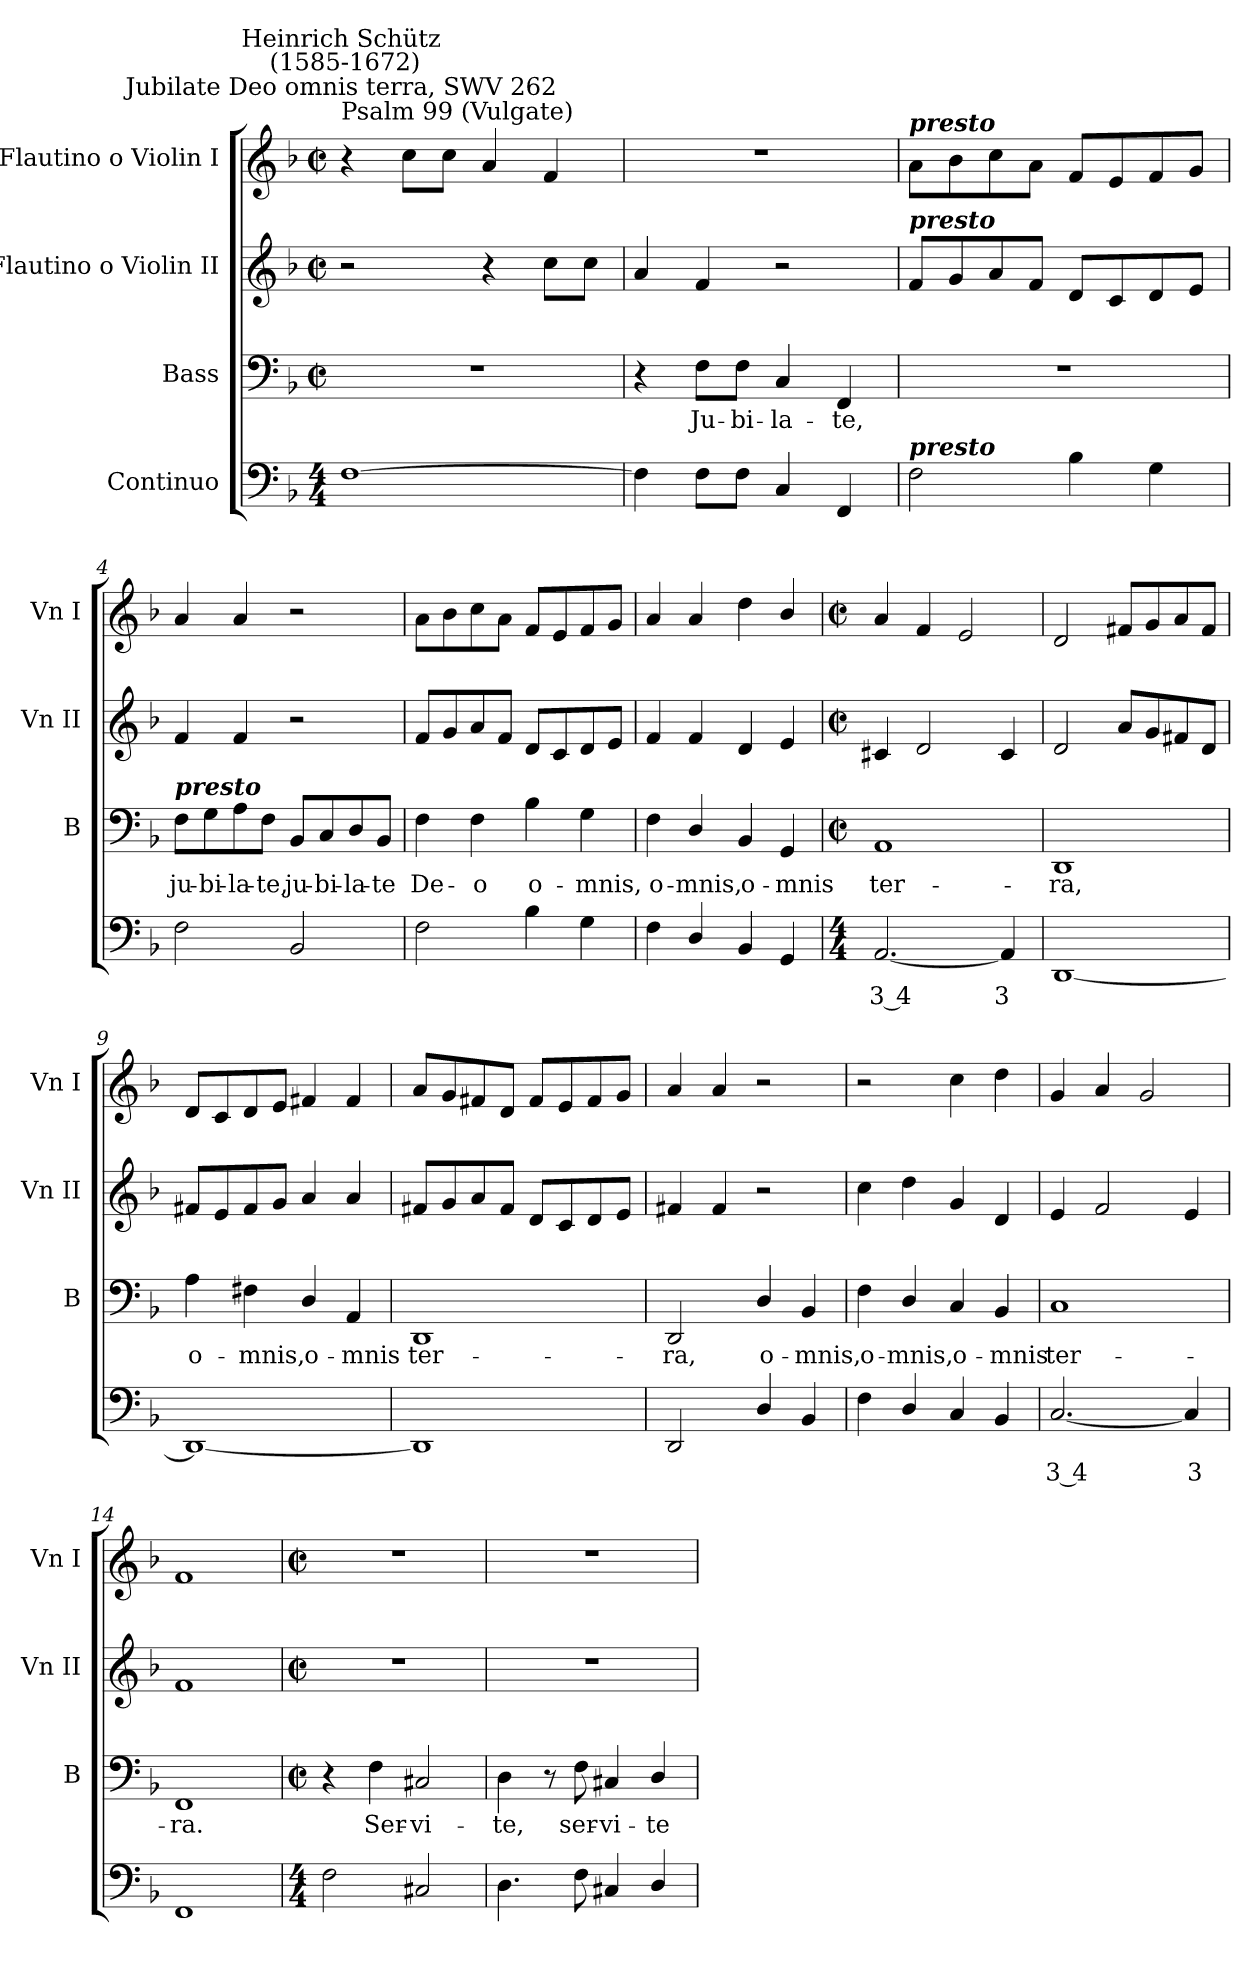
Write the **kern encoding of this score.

**kern	**text	**kern	**text	**kern	**kern
*part4	*part4	*part3	*part3	*part2	*part1
*staff4	*staff4	*staff3	*staff3	*staff2	*staff1
*I"Continuo	*	*I"Bass	*	*I"Flautino o Violin II	*I"Flautino o Violin I
*	*	*I'B	*	*I'Vn II	*I'Vn I
*clefF4	*	*clefF4	*	*clefG2	*clefG2
*k[b-]	*	*k[b-]	*	*k[b-]	*k[b-]
*F:	*	*F:	*	*F:	*F:
*M4/4	*	*M2/2	*	*M2/2	*M2/2
*	*	*met(c|)	*	*met(c|)	*met(c|)
=1	=1	=1	=1	=1	=1
!	!	!	!	!	!LO:TX:a:t=Psalm 99 (Vulgate)
!	!	!	!	!	!LO:TX:a:cj:t=Jubilate Deo omnis terra, SWV 262
!	!	!	!	!	!LO:TX:a:cj:t=Heinrich Schütz\n (1585-1672)
[1F	.	1r	.	2r	4r
.	.	.	.	.	8ccL
.	.	.	.	.	8ccJ
.	.	.	.	4r	4a
.	.	.	.	8ccL	4f
.	.	.	.	8ccJ	.
=2	=2	=2	=2	=2	=2
4F]	.	4r	.	4a	1r
!	!	!	!LO:LY:b	!	!
8FL	.	8F\L	Ju-	4f	.
!	!	!	!LO:LY:b	!	!
8FJ	.	8F\J	-bi-	.	.
!	!	!	!LO:LY:b	!	!
4C	.	4C	-la-	2r	.
!	!	!	!LO:LY:b	!	!
4FF	.	4FF	-te,	.	.
=3	=3	=3	=3	=3	=3
!	!	!	!	!	!LO:TX:a:Bi:t=presto
!	!	!	!	!LO:TX:a:Bi:t=presto	!
!LO:TX:a:Bi:t=presto	!	!	!	!	!
2F	.	1r	.	8fL	8aL
.	.	.	.	8g	8b-
.	.	.	.	8a	8cc
.	.	.	.	8fJ	8aJ
4B-	.	.	.	8dL	8fL
.	.	.	.	8c	8e
4G	.	.	.	8d	8f
.	.	.	.	8eJ	8gJ
=4	=4	=4	=4	=4	=4
!	!	!LO:TX:a:Bi:t=presto	!	!	!
!	!	!	!LO:LY:b	!	!
2F	.	8F\L	ju-	4f	4a
!	!	!	!LO:LY:b	!	!
.	.	8G\	-bi-	.	.
!	!	!	!LO:LY:b	!	!
.	.	8A\	-la-	4f	4a
!	!	!	!LO:LY:b	!	!
.	.	8F\J	-te,	.	.
!	!	!	!LO:LY:b	!	!
2BB-	.	8BB-/L	ju-	2r	2r
!	!	!	!LO:LY:b	!	!
.	.	8C/	-bi-	.	.
!	!	!	!LO:LY:b	!	!
.	.	8D/	-la-	.	.
!	!	!	!LO:LY:b	!	!
.	.	8BB-/J	-te	.	.
=5	=5	=5	=5	=5	=5
!	!	!	!LO:LY:b	!	!
2F	.	4F	De-	8fL	8aL
.	.	.	.	8g	8b-
!	!	!	!LO:LY:b	!	!
.	.	4F	-o	8a	8cc
.	.	.	.	8fJ	8aJ
!	!	!	!LO:LY:b	!	!
4B-	.	4B-	o-	8dL	8fL
.	.	.	.	8c	8e
!	!	!	!LO:LY:b	!	!
4G	.	4G	-mnis,	8d	8f
.	.	.	.	8eJ	8gJ
=6	=6	=6	=6	=6	=6
!	!	!	!LO:LY:b	!	!
4F	.	4F	o-	4f	4a
!	!	!	!LO:LY:b	!	!
4D/	.	4D/	-mnis,	4f	4a
!	!	!	!LO:LY:b	!	!
4BB-	.	4BB-	o-	4d	4dd
!	!	!	!LO:LY:b	!	!
4GG	.	4GG	-mnis	4e	4b-/
!!LO:LB:g=z
=7	=7	=7	=7	=7	=7
*M4/4	*	*M2/2	*	*M2/2	*M2/2
*	*	*met(c|)	*	*met(c|)	*met(c|)
!	!LO:LY:b	!	!LO:LY:b	!	!
[2.AA	3 4	1AA	ter-	4c#X	4a
.	.	.	.	2d	4f
.	.	.	.	.	2e
!	!LO:LY:b	!	!	!	!
4AA]	3	.	.	4c#	.
=8	=8	=8	=8	=8	=8
!	!	!	!LO:LY:b	!	!
[1DD	.	1DD	-ra,	2d	2d
.	.	.	.	8aL	8f#XL
.	.	.	.	8g	8g
.	.	.	.	8f#X	8a
.	.	.	.	8dJ	8f#J
=9	=9	=9	=9	=9	=9
!	!	!	!LO:LY:b	!	!
1DD_	.	4A	o-	8f#XL	8dL
.	.	.	.	8e	8c
!	!	!	!LO:LY:b	!	!
.	.	4F#X	-mnis,	8f#	8d
.	.	.	.	8gJ	8eJ
!	!	!	!LO:LY:b	!	!
.	.	4D/	o-	4a	4f#X
!	!	!	!LO:LY:b	!	!
.	.	4AA	-mnis	4a	4f#
=10	=10	=10	=10	=10	=10
!	!	!	!LO:LY:b	!	!
1DD]	.	1DD	ter-	8f#XL	8aL
.	.	.	.	8g	8g
.	.	.	.	8a	8f#X
.	.	.	.	8f#J	8dJ
.	.	.	.	8dL	8f#L
.	.	.	.	8c	8e
.	.	.	.	8d	8f#
.	.	.	.	8eJ	8gJ
=11	=11	=11	=11	=11	=11
!	!	!	!LO:LY:b	!	!
2DD	.	2DD	-ra,	4f#X	4a
.	.	.	.	4f#	4a
!	!	!	!LO:LY:b	!	!
4D/	.	4D/	o-	2r	2r
!	!	!	!LO:LY:b	!	!
4BB-	.	4BB-	-mnis,	.	.
=12	=12	=12	=12	=12	=12
!	!	!	!LO:LY:b	!	!
4F	.	4F	o-	4cc	2r
!	!	!	!LO:LY:b	!	!
4D/	.	4D/	-mnis,	4dd	.
!	!	!	!LO:LY:b	!	!
4C	.	4C	o-	4g	4cc
!	!	!	!LO:LY:b	!	!
4BB-	.	4BB-	-mnis	4d	4dd
=13	=13	=13	=13	=13	=13
!	!LO:LY:b	!	!LO:LY:b	!	!
[2.C	3 4	1C	ter-	4e	4g
.	.	.	.	2f	4a
.	.	.	.	.	2g
!	!LO:LY:b	!	!	!	!
4C]	3	.	.	4e	.
=14	=14	=14	=14	=14	=14
!	!	!	!LO:LY:b	!	!
1FF	.	1FF	-ra.	1f	1f
!!LO:LB:g=z
=15	=15	=15	=15	=15	=15
*M4/4	*	*M2/2	*	*M2/2	*M2/2
*	*	*met(c|)	*	*met(c|)	*met(c|)
2F	.	4r	.	1r	1r
!	!	!	!LO:LY:b	!	!
.	.	4F	Ser-	.	.
!	!	!	!LO:LY:b	!	!
2C#X	.	2C#X	-vi-	.	.
=16	=16	=16	=16	=16	=16
!	!	!	!LO:LY:b	!	!
4.D	.	4D	-te,	1r	1r
.	.	8r	.	.	.
!	!	!	!LO:LY:b	!	!
8F	.	8F	ser-	.	.
!	!	!	!LO:LY:b	!	!
4C#X	.	4C#X	-vi-	.	.
!	!	!	!LO:LY:b	!	!
4D/	.	4D/	-te	.	.
=	=	=	=	=	=
*-	*-	*-	*-	*-	*-
